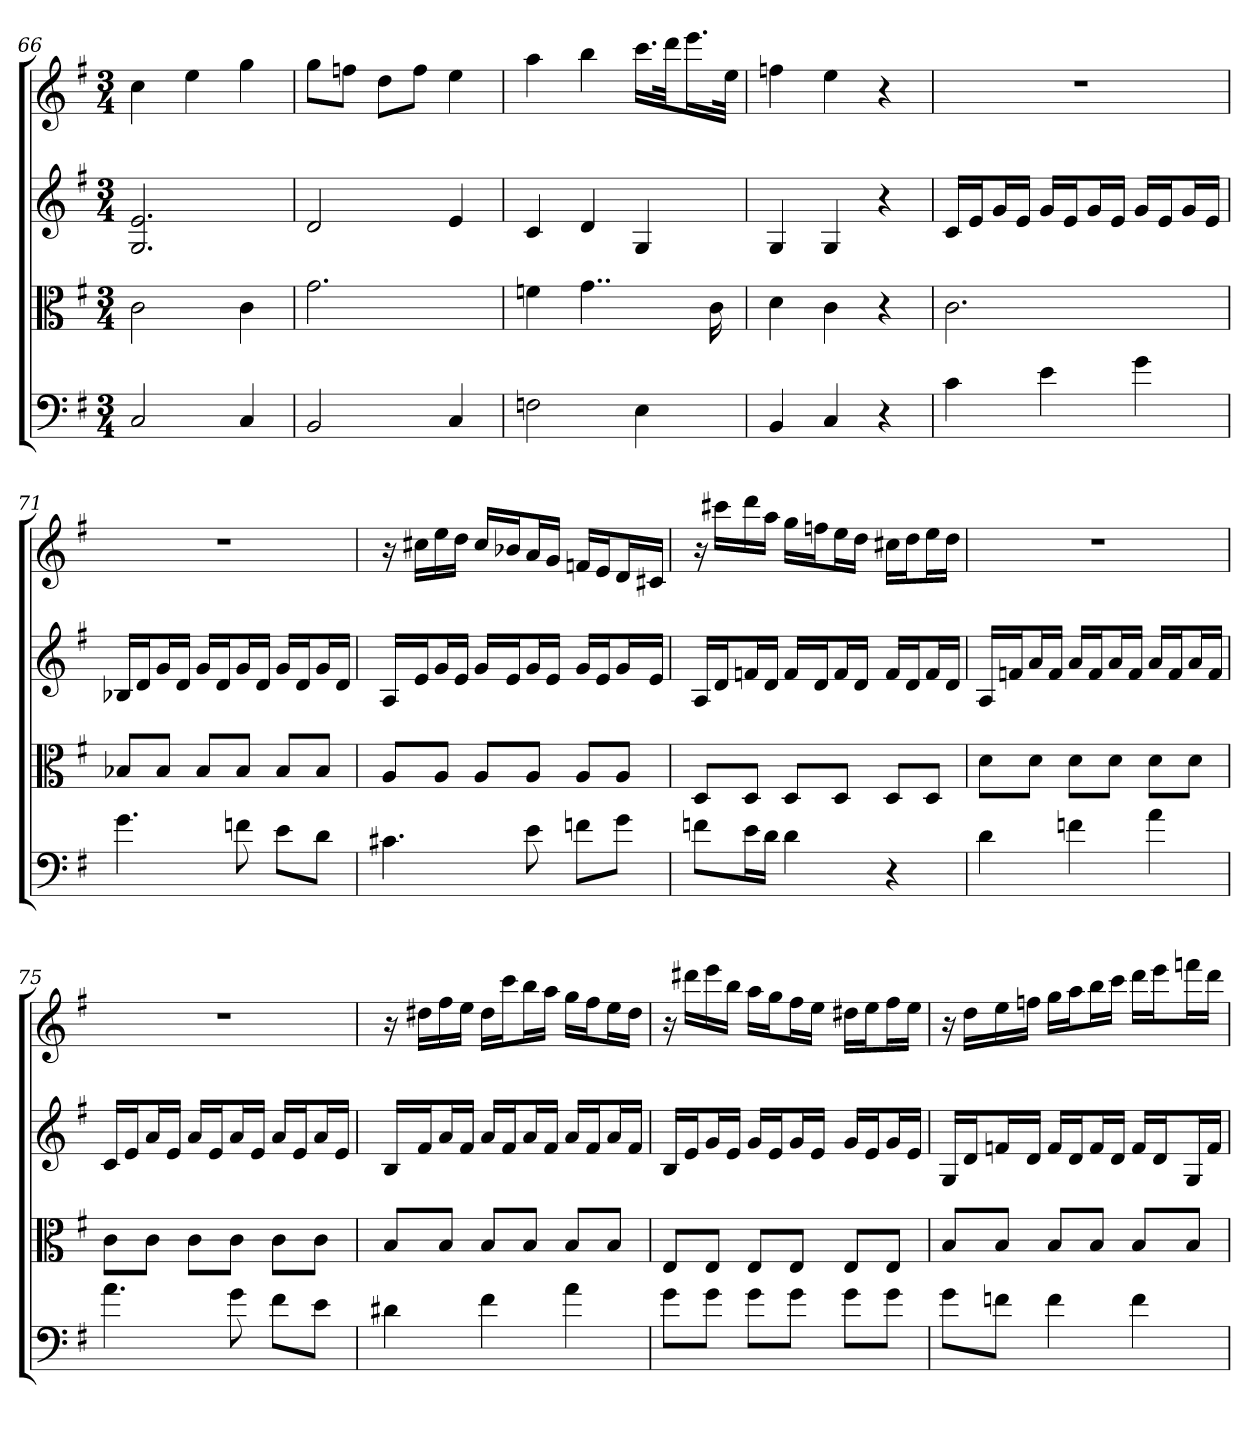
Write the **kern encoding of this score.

**kern	**kern	**kern	**kern
*part4	*part3	*part2	*part1
*staff4	*staff3	*staff2	*staff1
*clefF4	*clefC3	*	*
*k[f#]	*k[f#]	*k[f#]	*k[f#]
*G:	*G:	*G:	*G:
*M3/4	*M3/4	*M3/4	*M3/4
=66	=66	=66	=66
2C	2c	2.G 2.e	4cc
.	.	.	4ee
4C	4c	.	4gg
=67	=67	=67	=67
2BB	2.g	2d	8ggL
.	.	.	8ffnJ
.	.	.	8ddL
.	.	.	8ffJ
4C	.	4e	4ee
=68	=68	=68	=68
2Fn	4fn	4c	4aa
.	4..g	4d	4bb
4E	.	4G	16.cccLL
.	.	.	32dddJk
.	.	.	16.eeeL
.	16c	.	.
.	.	.	32eeJJk
=69	=69	=69	=69
4BB	4d	4G	4ffn
4C	4c	4G	4ee
4r	4r	4r	4r
=70	=70	=70	=70
4c	2.c	16cLL	2.r
.	.	16eJ	.
.	.	16gL	.
.	.	16eJJ	.
4e	.	16gLL	.
.	.	16eJ	.
.	.	16gL	.
.	.	16eJJ	.
4g	.	16gLL	.
.	.	16eJ	.
.	.	16gL	.
.	.	16eJJ	.
=71	=71	=71	=71
4.g	8B-X/L	16B-XLL	2.r
.	.	16dJ	.
.	8B-/J	16gL	.
.	.	16dJJ	.
.	8B-/L	16gLL	.
.	.	16dJ	.
8fn	8B-/J	16gL	.
.	.	16dJJ	.
8e\L	8B-/L	16gLL	.
.	.	16dJ	.
8d\J	8B-/J	16gL	.
.	.	16dJJ	.
=72	=72	=72	=72
4.c#X	8A/L	16ALL	16r
.	.	16eJ	16cc#XLL
.	8A/J	16gL	16ee
.	.	16eJJ	16ddJJ
.	8A/L	16gLL	16cc#LL
.	.	16eJ	16b-XJ
8e	8A/J	16gL	16aL
.	.	16eJJ	16gJJ
8fn\L	8A/L	16gLL	16fnLL
.	.	16eJ	16eJ
8g\J	8A/J	16gL	16dL
.	.	16eJJ	16c#XJJ
=73	=73	=73	=73
8fn\L	8D/L	16ALL	16r
.	.	16dJ	16ccc#XLL
16e\L	8D/J	16fnL	16ddd
16d\JJ	.	16dJJ	16aaJJ
4d	8D/L	16fLL	16ggLL
.	.	16dJ	16ffnJ
.	8D/J	16fL	16eeL
.	.	16dJJ	16ddJJ
4r	8D/L	16fLL	16cc#XLL
.	.	16dJ	16ddJ
.	8D/J	16fL	16eeL
.	.	16dJJ	16ddJJ
=74	=74	=74	=74
4d	8d\L	16ALL	2.r
.	.	16fnJ	.
.	8d\J	16aL	.
.	.	16fJJ	.
4fn	8d\L	16aLL	.
.	.	16fJ	.
.	8d\J	16aL	.
.	.	16fJJ	.
4a	8d\L	16aLL	.
.	.	16fJ	.
.	8d\J	16aL	.
.	.	16fJJ	.
=75	=75	=75	=75
4.a	8c\L	16cLL	2.r
.	.	16eJ	.
.	8c\J	16aL	.
.	.	16eJJ	.
.	8c\L	16aLL	.
.	.	16eJ	.
8g	8c\J	16aL	.
.	.	16eJJ	.
8f#\L	8c\L	16aLL	.
.	.	16eJ	.
8e\J	8c\J	16aL	.
.	.	16eJJ	.
=76	=76	=76	=76
4d#X	8B/L	16BLL	16r
.	.	16f#J	16dd#XLL
.	8B/J	16aL	16ff#
.	.	16f#JJ	16eeJJ
4f#	8B/L	16aLL	16dd#LL
.	.	16f#J	16cccJ
.	8B/J	16aL	16bbL
.	.	16f#JJ	16aaJJ
4a	8B/L	16aLL	16ggLL
.	.	16f#J	16ff#J
.	8B/J	16aL	16eeL
.	.	16f#JJ	16dd#JJ
=77	=77	=77	=77
8g\L	8E/L	16BLL	16r
.	.	16eJ	16ddd#XLL
8g\J	8E/J	16gL	16eee
.	.	16eJJ	16bbJJ
8g\L	8E/L	16gLL	16aaLL
.	.	16eJ	16ggJ
8g\J	8E/J	16gL	16ff#L
.	.	16eJJ	16eeJJ
8g\L	8E/L	16gLL	16dd#XLL
.	.	16eJ	16eeJ
8g\J	8E/J	16gL	16ff#L
.	.	16eJJ	16eeJJ
=78	=78	=78	=78
8g\L	8B/L	16GLL	16r
.	.	16dJ	16ddLL
8fn\J	8B/J	16fnL	16ee
.	.	16dJJ	16ffnJJ
4f	8B/L	16fLL	16ggLL
.	.	16dJ	16aaJ
.	8B/J	16fL	16bbL
.	.	16dJJ	16cccJJ
4f	8B/L	16fLL	16dddLL
.	.	16dJ	16eeeJ
.	8B/J	16GL	16fffnL
.	.	16fJJ	16dddJJ
=	=	=	=
*-	*-	*-	*-
